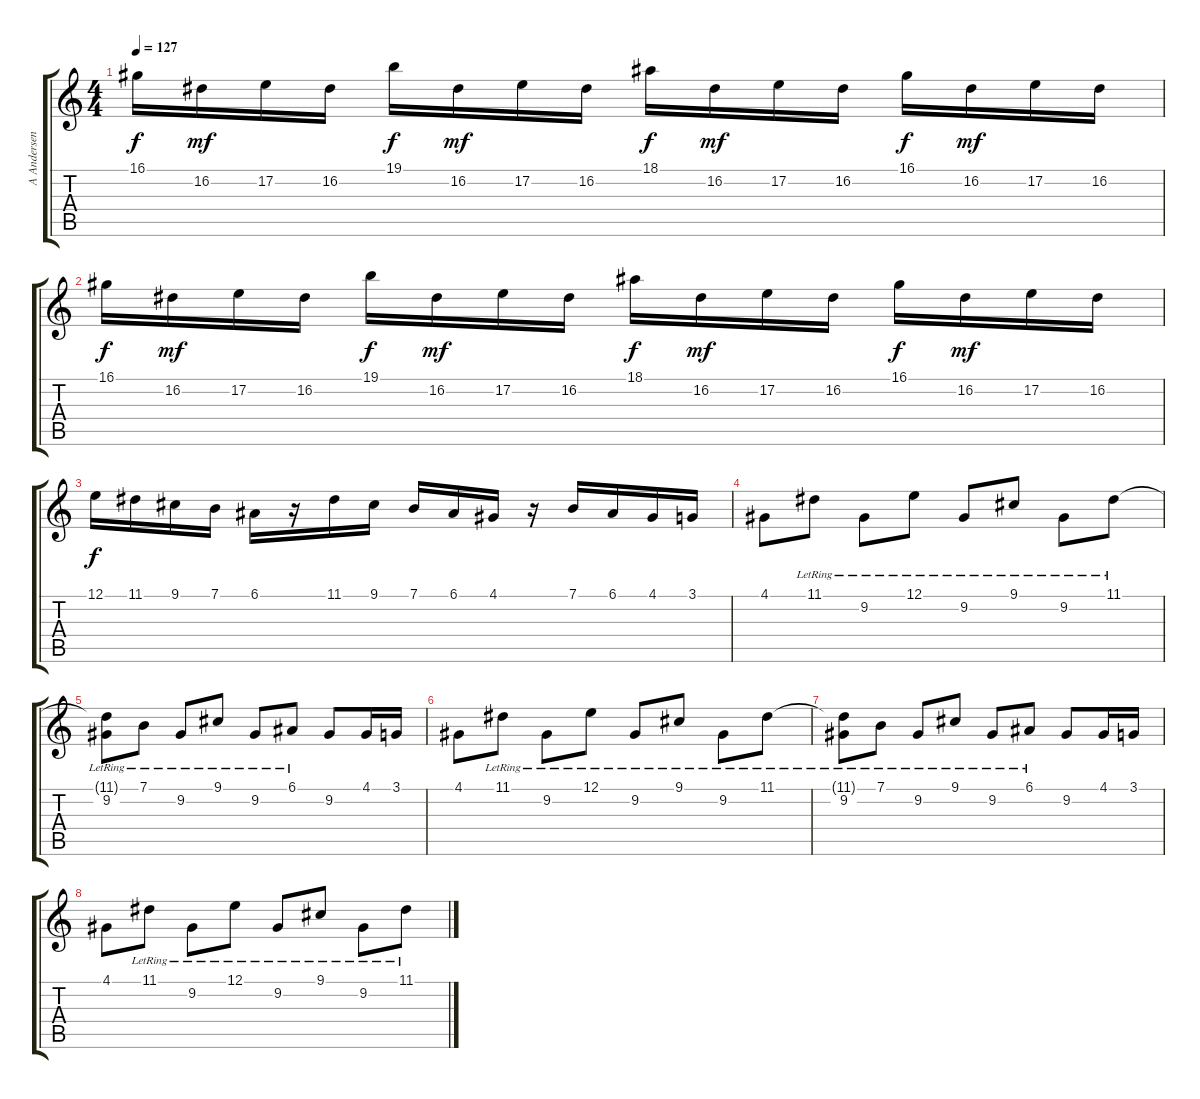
\track ("A Andersen" "A Andersen") {instrument churchorgan}
\staff {score tabs}
\tuning (E4 B3 G3 D3 A2 E2) {hide}
\ts (4 4)
\tempo 127
\clef g2
\ks c
16.1.16{dy f} 16.2.16{dy mf} 17.2.16 16.2.16 19.1.16{dy f} 16.2.16{dy mf} 17.2.16 16.2.16 18.1.16{dy f} 16.2.16{dy mf} 17.2.16 16.2.16 16.1.16{dy f} 16.2.16{dy mf} 17.2.16 16.2.16 |
16.1.16{dy f} 16.2.16{dy mf} 17.2.16 16.2.16 19.1.16{dy f} 16.2.16{dy mf} 17.2.16 16.2.16 18.1.16{dy f} 16.2.16{dy mf} 17.2.16 16.2.16 16.1.16{dy f} 16.2.16{dy mf} 17.2.16 16.2.16 |
12.1.16{dy f} 11.1.16 9.1.16 7.1.16 6.1.16 r.16 11.1.16 9.1.16 7.1.16 6.1.16 4.1.16 r.16 7.1.16 6.1.16 4.1.16 3.1.16 |
4.1.8{volume 11 instrument churchorgan} 11.1{lr}.8 9.2{lr}.8 12.1{lr}.8 9.2{lr}.8 9.1{lr}.8 9.2{lr}.8 11.1{lr}.8 |
(11.1{t} 9.2{lr}).8 7.1{lr}.8 9.2{lr}.8 9.1{lr}.8 9.2{lr}.8 6.1{lr}.8 9.2.8 4.1.16 3.1.16 |
4.1.8 11.1{lr}.8 9.2{lr}.8 12.1{lr}.8 9.2{lr}.8 9.1{lr}.8 9.2{lr}.8 11.1{lr}.8 |
(11.1{t} 9.2{lr}).8 7.1{lr}.8 9.2{lr}.8 9.1{lr}.8 9.2{lr}.8 6.1{lr}.8 9.2.8 4.1.16 3.1.16 |
4.1.8 11.1{lr}.8 9.2{lr}.8 12.1{lr}.8 9.2{lr}.8 9.1{lr}.8 9.2{lr}.8 11.1{lr}.8
